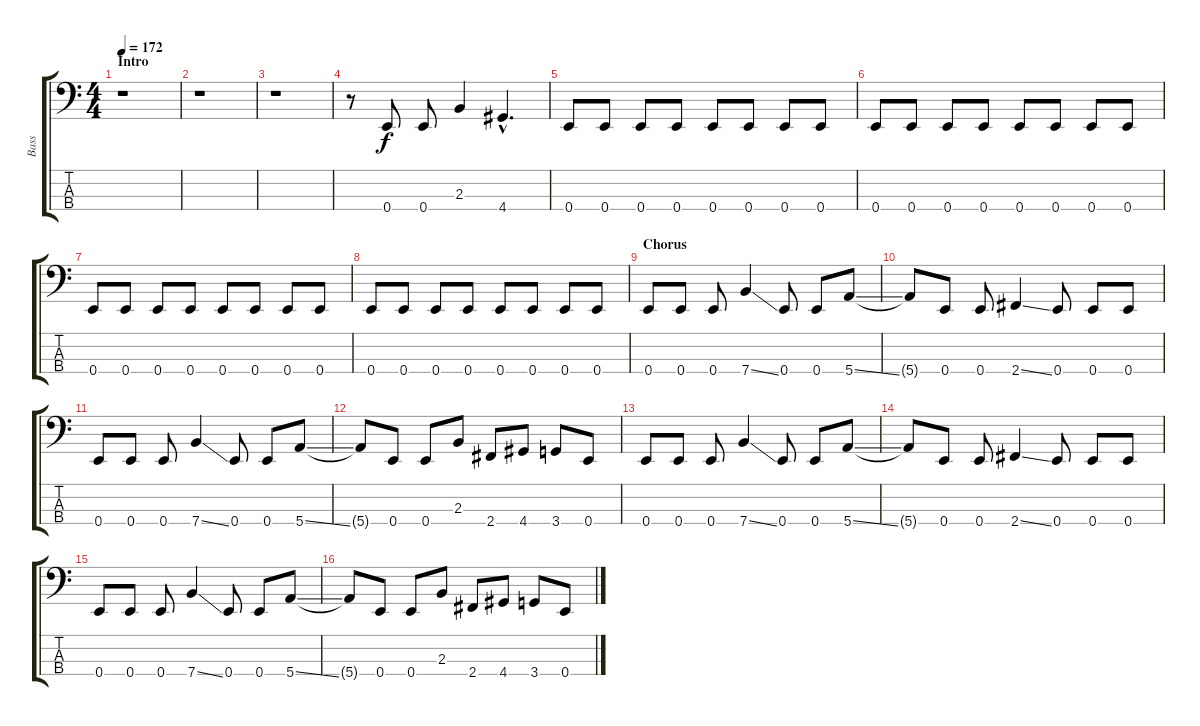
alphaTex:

\track ("Bass" "Bass") {instrument electricbassfinger}
\staff {score tabs}
\tuning (G2 D2 A1 E1) {hide}
\ts (4 4)
\section ("" "Intro")
\tempo 172
\clef f4
\ks c
r.1{dy f instrument electricbassfinger} |
r.1 |
r.1 |
r.8 0.4.8 0.4.8 2.3.4 4.4{hac}.4{d} |
0.4.8 0.4.8 0.4.8 0.4.8 0.4.8 0.4.8 0.4.8 0.4.8 |
0.4.8 0.4.8 0.4.8 0.4.8 0.4.8 0.4.8 0.4.8 0.4.8 |
0.4.8 0.4.8 0.4.8 0.4.8 0.4.8 0.4.8 0.4.8 0.4.8 |
0.4.8 0.4.8 0.4.8 0.4.8 0.4.8 0.4.8 0.4.8 0.4.8 |
\section ("" "Chorus")
0.4.8 0.4.8 0.4.8 7.4{ss}.4 0.4.8 0.4.8 5.4{ss}.8 |
5.4{t}.8 0.4.8 0.4.8 2.4{ss}.4 0.4.8 0.4.8 0.4.8 |
0.4.8 0.4.8 0.4.8 7.4{ss}.4 0.4.8 0.4.8 5.4{ss}.8 |
5.4{t}.8 0.4.8 0.4.8 2.3.8 2.4.8 4.4.8 3.4.8 0.4.8 |
0.4.8 0.4.8 0.4.8 7.4{ss}.4 0.4.8 0.4.8 5.4{ss}.8 |
5.4{t}.8 0.4.8 0.4.8 2.4{ss}.4 0.4.8 0.4.8 0.4.8 |
0.4.8 0.4.8 0.4.8 7.4{ss}.4 0.4.8 0.4.8 5.4{ss}.8 |
5.4{t}.8 0.4.8 0.4.8 2.3.8 2.4.8 4.4.8 3.4.8 0.4.8
